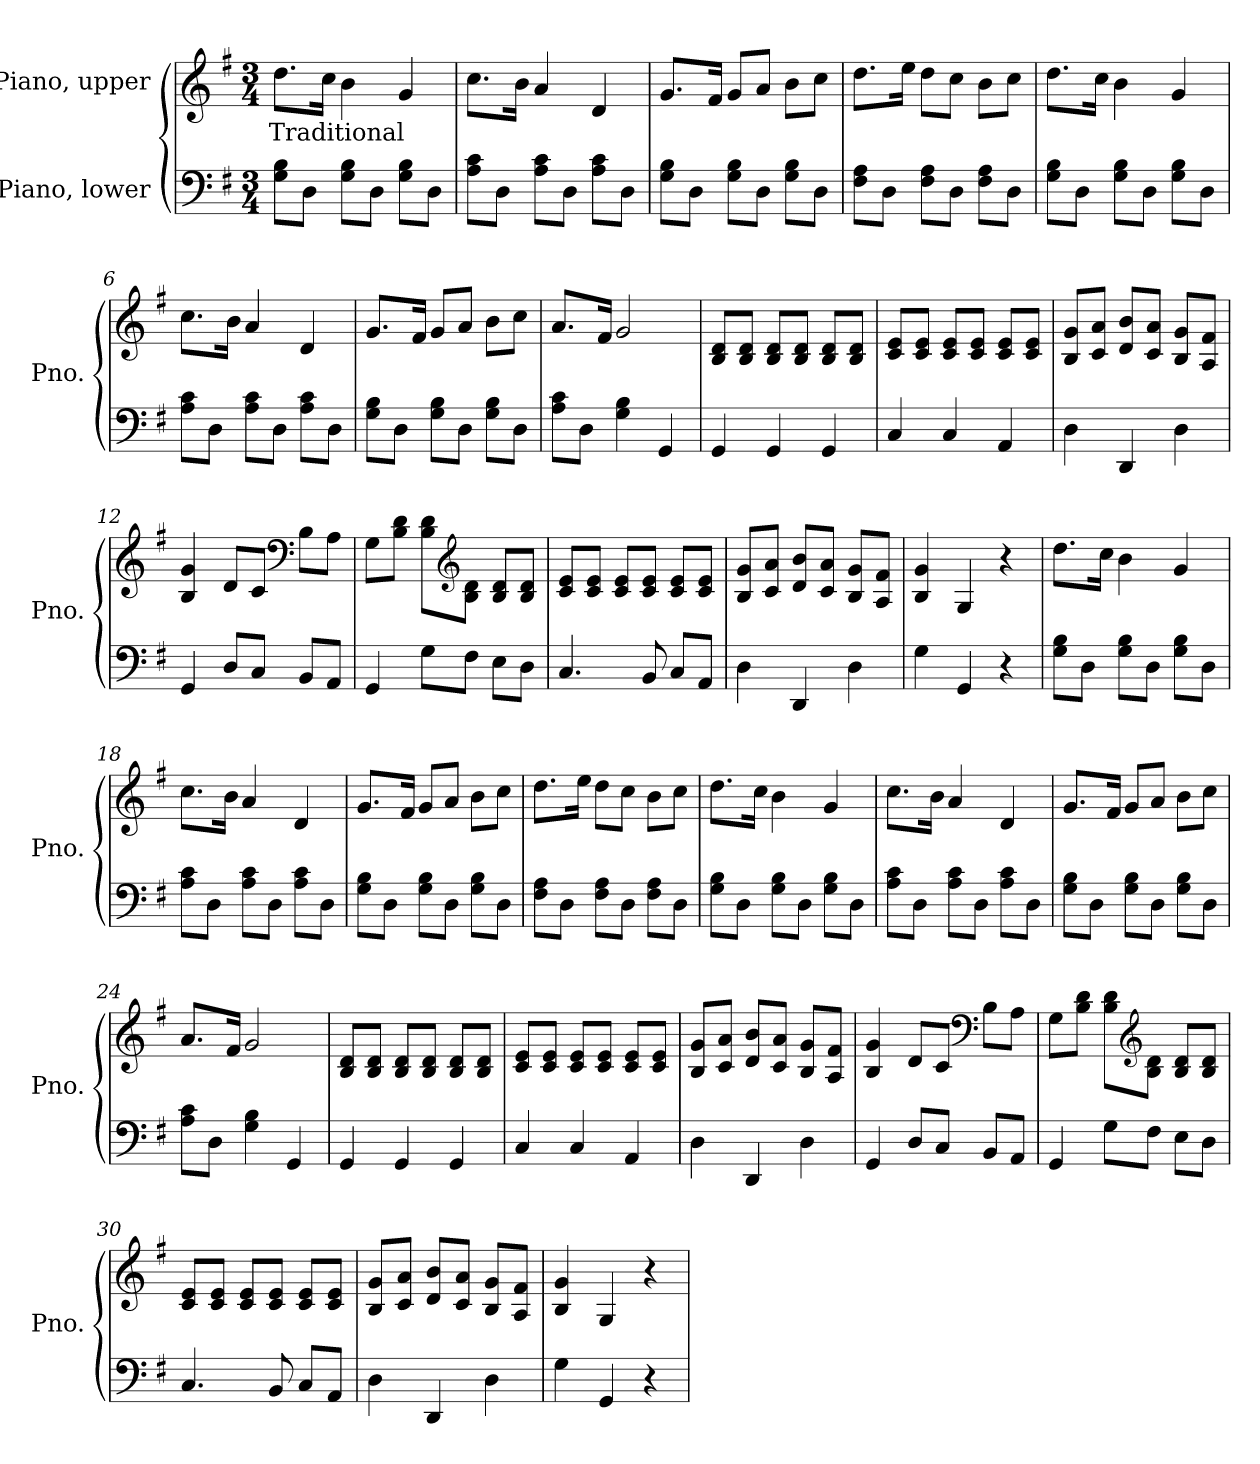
**kern	**kern	**text
*part2	*part1	*part1
*staff2	*staff1	*staff1
*I"Piano, lower	*I"Piano, upper	*
*I'Pno.	*I'Pno.	*
*clefF4	*clefG2	*
*k[f#]	*k[f#]	*
*M3/4	*M3/4	*
*MM95	*MM95	*
=1	=1	=1
!	!	!LO:LY:b
8G\ 8B\L	8.dd\L	Traditional
8D\J	.	.
.	16cc\Jk	.
8G\ 8B\L	4b\	.
8D\J	.	.
8G\ 8B\L	4g/	.
8D\J	.	.
=2	=2	=2
8A\ 8c\L	8.cc\L	.
8D\J	.	.
.	16b\Jk	.
8A\ 8c\L	4a/	.
8D\J	.	.
8A\ 8c\L	4d/	.
8D\J	.	.
=3	=3	=3
8G\ 8B\L	8.g/L	.
8D\J	.	.
.	16f#/Jk	.
8G\ 8B\L	8g/L	.
8D\J	8a/J	.
8G\ 8B\L	8b\L	.
8D\J	8cc\J	.
=4	=4	=4
8F#\ 8A\L	8.dd\L	.
8D\J	.	.
.	16ee\Jk	.
8F#\ 8A\L	8dd\L	.
8D\J	8cc\J	.
8F#\ 8A\L	8b\L	.
8D\J	8cc\J	.
!!LO:LB:g=z
=5	=5	=5
8G\ 8B\L	8.dd\L	.
8D\J	.	.
.	16cc\Jk	.
8G\ 8B\L	4b\	.
8D\J	.	.
8G\ 8B\L	4g/	.
8D\J	.	.
=6	=6	=6
8A\ 8c\L	8.cc\L	.
8D\J	.	.
.	16b\Jk	.
8A\ 8c\L	4a/	.
8D\J	.	.
8A\ 8c\L	4d/	.
8D\J	.	.
=7	=7	=7
8G\ 8B\L	8.g/L	.
8D\J	.	.
.	16f#/Jk	.
8G\ 8B\L	8g/L	.
8D\J	8a/J	.
8G\ 8B\L	8b\L	.
8D\J	8cc\J	.
=8	=8	=8
8A\ 8c\L	8.a/L	.
8D\J	.	.
.	16f#/Jk	.
4G\ 4B\	2g/	.
4GG/	.	.
=9	=9	=9
4GG/	8B/ 8d/L	.
.	8B/ 8d/J	.
4GG/	8B/ 8d/L	.
.	8B/ 8d/J	.
4GG/	8B/ 8d/L	.
.	8B/ 8d/J	.
!!LO:LB:g=z
=10	=10	=10
4C/	8c/ 8e/L	.
.	8c/ 8e/J	.
4C/	8c/ 8e/L	.
.	8c/ 8e/J	.
4AA/	8c/ 8e/L	.
.	8c/ 8e/J	.
=11	=11	=11
4D\	8B/ 8g/L	.
.	8c/ 8a/J	.
4DD/	8d/ 8b/L	.
.	8c/ 8a/J	.
4D\	8B/ 8g/L	.
.	8A/ 8f#/J	.
=12	=12	=12
4GG/	4B/ 4g/	.
8D/L	8d/L	.
8C/J	8c/J	.
*	*clefF4	*
8BB/L	8B\L	.
8AA/J	8A\J	.
=13	=13	=13
4GG/	8G\L	.
.	8B\ 8d\J	.
8G\L	8B\ 8d\L	.
*	*clefG2	*
8F#\J	8B\ 8d\J	.
8E\L	8B/ 8d/L	.
8D\J	8B/ 8d/J	.
=14	=14	=14
4.C/	8c/ 8e/L	.
.	8c/ 8e/J	.
.	8c/ 8e/L	.
8BB/	8c/ 8e/J	.
8C/L	8c/ 8e/L	.
8AA/J	8c/ 8e/J	.
!!LO:LB:g=z
=15	=15	=15
4D\	8B/ 8g/L	.
.	8c/ 8a/J	.
4DD/	8d/ 8b/L	.
.	8c/ 8a/J	.
4D\	8B/ 8g/L	.
.	8A/ 8f#/J	.
=16	=16	=16
4G\	4B/ 4g/	.
4GG/	4G/	.
4r	4r	.
=17	=17	=17
8G\ 8B\L	8.dd\L	.
8D\J	.	.
.	16cc\Jk	.
8G\ 8B\L	4b\	.
8D\J	.	.
8G\ 8B\L	4g/	.
8D\J	.	.
=18	=18	=18
8A\ 8c\L	8.cc\L	.
8D\J	.	.
.	16b\Jk	.
8A\ 8c\L	4a/	.
8D\J	.	.
8A\ 8c\L	4d/	.
8D\J	.	.
=19	=19	=19
8G\ 8B\L	8.g/L	.
8D\J	.	.
.	16f#/Jk	.
8G\ 8B\L	8g/L	.
8D\J	8a/J	.
8G\ 8B\L	8b\L	.
8D\J	8cc\J	.
=20	=20	=20
8F#\ 8A\L	8.dd\L	.
8D\J	.	.
.	16ee\Jk	.
8F#\ 8A\L	8dd\L	.
8D\J	8cc\J	.
8F#\ 8A\L	8b\L	.
8D\J	8cc\J	.
!!LO:LB:g=z
=21	=21	=21
8G\ 8B\L	8.dd\L	.
8D\J	.	.
.	16cc\Jk	.
8G\ 8B\L	4b\	.
8D\J	.	.
8G\ 8B\L	4g/	.
8D\J	.	.
=22	=22	=22
8A\ 8c\L	8.cc\L	.
8D\J	.	.
.	16b\Jk	.
8A\ 8c\L	4a/	.
8D\J	.	.
8A\ 8c\L	4d/	.
8D\J	.	.
=23	=23	=23
8G\ 8B\L	8.g/L	.
8D\J	.	.
.	16f#/Jk	.
8G\ 8B\L	8g/L	.
8D\J	8a/J	.
8G\ 8B\L	8b\L	.
8D\J	8cc\J	.
=24	=24	=24
8A\ 8c\L	8.a/L	.
8D\J	.	.
.	16f#/Jk	.
4G\ 4B\	2g/	.
4GG/	.	.
=25	=25	=25
4GG/	8B/ 8d/L	.
.	8B/ 8d/J	.
4GG/	8B/ 8d/L	.
.	8B/ 8d/J	.
4GG/	8B/ 8d/L	.
.	8B/ 8d/J	.
!!LO:LB:g=z
=26	=26	=26
4C/	8c/ 8e/L	.
.	8c/ 8e/J	.
4C/	8c/ 8e/L	.
.	8c/ 8e/J	.
4AA/	8c/ 8e/L	.
.	8c/ 8e/J	.
=27	=27	=27
4D\	8B/ 8g/L	.
.	8c/ 8a/J	.
4DD/	8d/ 8b/L	.
.	8c/ 8a/J	.
4D\	8B/ 8g/L	.
.	8A/ 8f#/J	.
=28	=28	=28
4GG/	4B/ 4g/	.
8D/L	8d/L	.
8C/J	8c/J	.
*	*clefF4	*
8BB/L	8B\L	.
8AA/J	8A\J	.
=29	=29	=29
4GG/	8G\L	.
.	8B\ 8d\J	.
8G\L	8B\ 8d\L	.
*	*clefG2	*
8F#\J	8B\ 8d\J	.
8E\L	8B/ 8d/L	.
8D\J	8B/ 8d/J	.
=30	=30	=30
4.C/	8c/ 8e/L	.
.	8c/ 8e/J	.
.	8c/ 8e/L	.
8BB/	8c/ 8e/J	.
8C/L	8c/ 8e/L	.
8AA/J	8c/ 8e/J	.
!!LO:PB:g=z
=31	=31	=31
4D\	8B/ 8g/L	.
.	8c/ 8a/J	.
4DD/	8d/ 8b/L	.
.	8c/ 8a/J	.
4D\	8B/ 8g/L	.
.	8A/ 8f#/J	.
=32	=32	=32
4G\	4B/ 4g/	.
4GG/	4G/	.
4r	4r	.
=	=	=
*-	*-	*-
